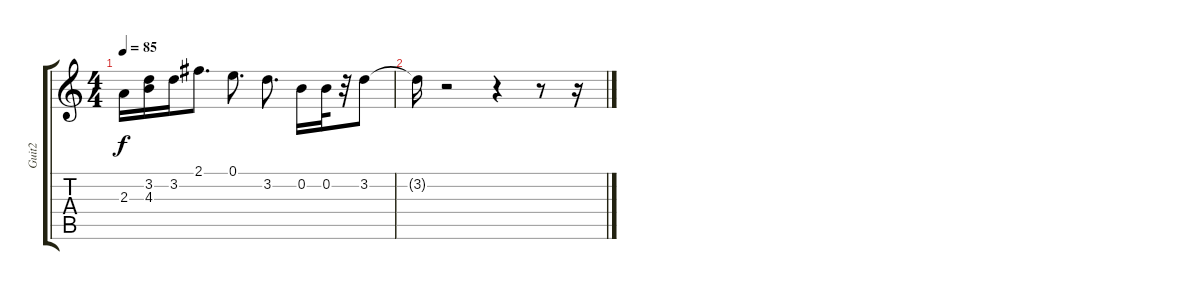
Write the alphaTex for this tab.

\track ("Guit2" "Guit2") {instrument electricguitarclean}
\staff {score tabs}
\tuning (E4 B3 G3 D3 A2 E2) {hide}
\ts (4 4)
\tempo 85
\clef g2
\ks c
2.3.16{dy f volume 1} (3.2 4.3).16{volume 1} 3.2.16{volume 1} 2.1.8{d volume 1} 0.1.8{d volume 1} 3.2.8{d volume 0} 0.2.16{volume 0} 0.2.32{volume 0} r.32 3.2.8{volume 0} |
3.2{t}.16 r.2 r.4 r.8 r.16
